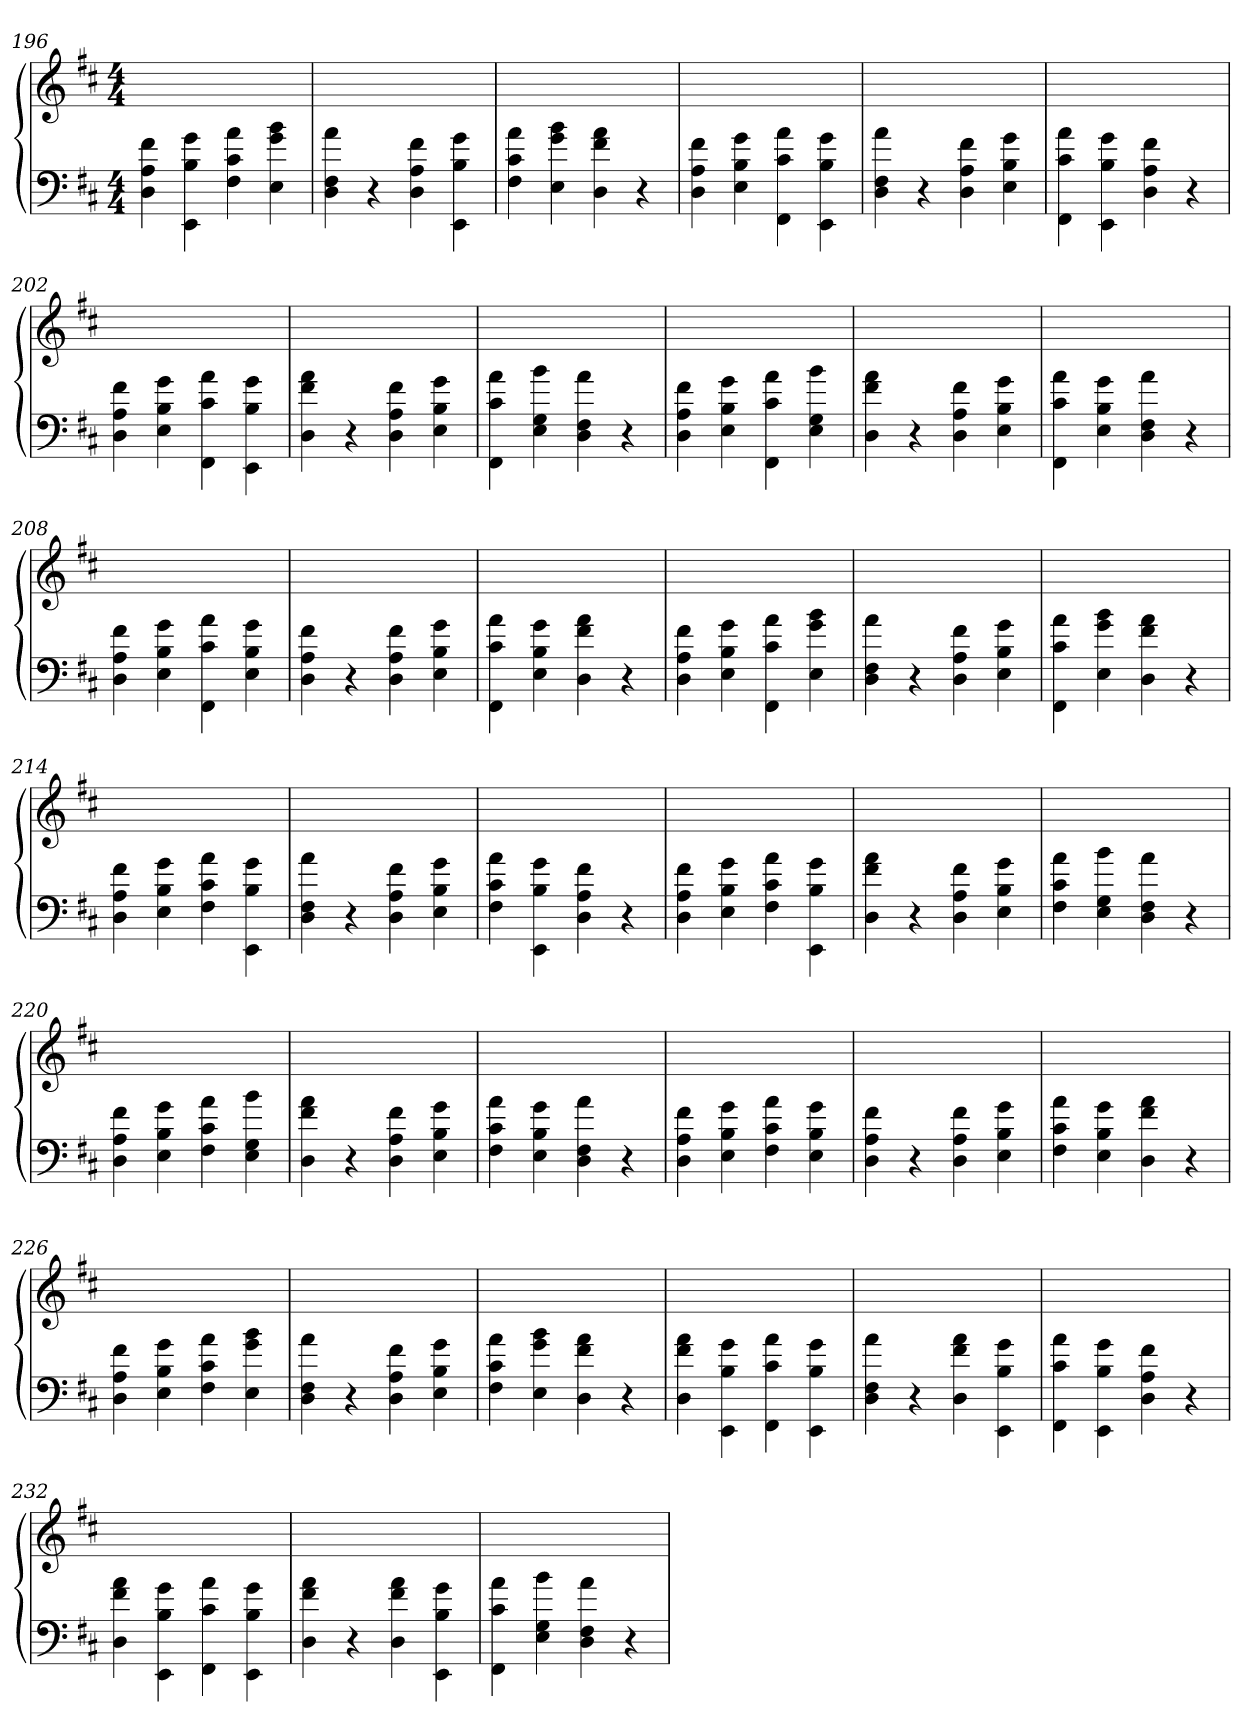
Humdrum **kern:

**kern	**kern
*part2	*part1
*staff2	*staff1
*clefF4	*clefG2
*k[f#c#]	*k[f#c#]
*D:	*D:
*M4/4	*M4/4
=196	=196
4D 4A 4f#	1ryy
4EE 4B 4g	.
4F# 4c# 4a	.
4E 4g 4b	.
=197	=197
4D 4F# 4a	1ryy
4r	.
4D 4A 4f#	.
4EE 4B 4g	.
=198	=198
4F# 4c# 4a	1ryy
4E 4g 4b	.
4D 4f# 4a	.
4r	.
=199	=199
4D 4A 4f#	1ryy
4E 4B 4g	.
4FF# 4c# 4a	.
4EE 4B 4g	.
=200	=200
4D 4F# 4a	1ryy
4r	.
4D 4A 4f#	.
4E 4B 4g	.
=201	=201
4FF# 4c# 4a	1ryy
4EE 4B 4g	.
4D 4A 4f#	.
4r	.
=202	=202
4D 4A 4f#	1ryy
4E 4B 4g	.
4FF# 4c# 4a	.
4EE 4B 4g	.
=203	=203
4D 4f# 4a	1ryy
4r	.
4D 4A 4f#	.
4E 4B 4g	.
=204	=204
4FF# 4c# 4a	1ryy
4E 4G 4b	.
4D 4F# 4a	.
4r	.
=205	=205
4D 4A 4f#	1ryy
4E 4B 4g	.
4FF# 4c# 4a	.
4E 4G 4b	.
=206	=206
4D 4f# 4a	1ryy
4r	.
4D 4A 4f#	.
4E 4B 4g	.
=207	=207
4FF# 4c# 4a	1ryy
4E 4B 4g	.
4D 4F# 4a	.
4r	.
=208	=208
4D 4A 4f#	1ryy
4E 4B 4g	.
4FF# 4c# 4a	.
4E 4B 4g	.
=209	=209
4D 4A 4f#	1ryy
4r	.
4D 4A 4f#	.
4E 4B 4g	.
=210	=210
4FF# 4c# 4a	1ryy
4E 4B 4g	.
4D 4f# 4a	.
4r	.
=211	=211
4D 4A 4f#	1ryy
4E 4B 4g	.
4FF# 4c# 4a	.
4E 4g 4b	.
=212	=212
4D 4F# 4a	1ryy
4r	.
4D 4A 4f#	.
4E 4B 4g	.
=213	=213
4FF# 4c# 4a	1ryy
4E 4g 4b	.
4D 4f# 4a	.
4r	.
=214	=214
4D 4A 4f#	1ryy
4E 4B 4g	.
4F# 4c# 4a	.
4EE 4B 4g	.
=215	=215
4D 4F# 4a	1ryy
4r	.
4D 4A 4f#	.
4E 4B 4g	.
=216	=216
4F# 4c# 4a	1ryy
4EE 4B 4g	.
4D 4A 4f#	.
4r	.
=217	=217
4D 4A 4f#	1ryy
4E 4B 4g	.
4F# 4c# 4a	.
4EE 4B 4g	.
=218	=218
4D 4f# 4a	1ryy
4r	.
4D 4A 4f#	.
4E 4B 4g	.
=219	=219
4F# 4c# 4a	1ryy
4E 4G 4b	.
4D 4F# 4a	.
4r	.
=220	=220
4D 4A 4f#	1ryy
4E 4B 4g	.
4F# 4c# 4a	.
4E 4G 4b	.
=221	=221
4D 4f# 4a	1ryy
4r	.
4D 4A 4f#	.
4E 4B 4g	.
=222	=222
4F# 4c# 4a	1ryy
4E 4B 4g	.
4D 4F# 4a	.
4r	.
=223	=223
4D 4A 4f#	1ryy
4E 4B 4g	.
4F# 4c# 4a	.
4E 4B 4g	.
=224	=224
4D 4A 4f#	1ryy
4r	.
4D 4A 4f#	.
4E 4B 4g	.
=225	=225
4F# 4c# 4a	1ryy
4E 4B 4g	.
4D 4f# 4a	.
4r	.
=226	=226
4D 4A 4f#	1ryy
4E 4B 4g	.
4F# 4c# 4a	.
4E 4g 4b	.
=227	=227
4D 4F# 4a	1ryy
4r	.
4D 4A 4f#	.
4E 4B 4g	.
=228	=228
4F# 4c# 4a	1ryy
4E 4g 4b	.
4D 4f# 4a	.
4r	.
=229	=229
4D 4f# 4a	1ryy
4EE 4B 4g	.
4FF# 4c# 4a	.
4EE 4B 4g	.
=230	=230
4D 4F# 4a	1ryy
4r	.
4D 4f# 4a	.
4EE 4B 4g	.
=231	=231
4FF# 4c# 4a	1ryy
4EE 4B 4g	.
4D 4A 4f#	.
4r	.
=232	=232
4D 4f# 4a	1ryy
4EE 4B 4g	.
4FF# 4c# 4a	.
4EE 4B 4g	.
=233	=233
4D 4f# 4a	1ryy
4r	.
4D 4f# 4a	.
4EE 4B 4g	.
=234	=234
4FF# 4c# 4a	1ryy
4E 4G 4b	.
4D 4F# 4a	.
4r	.
=	=
*-	*-
